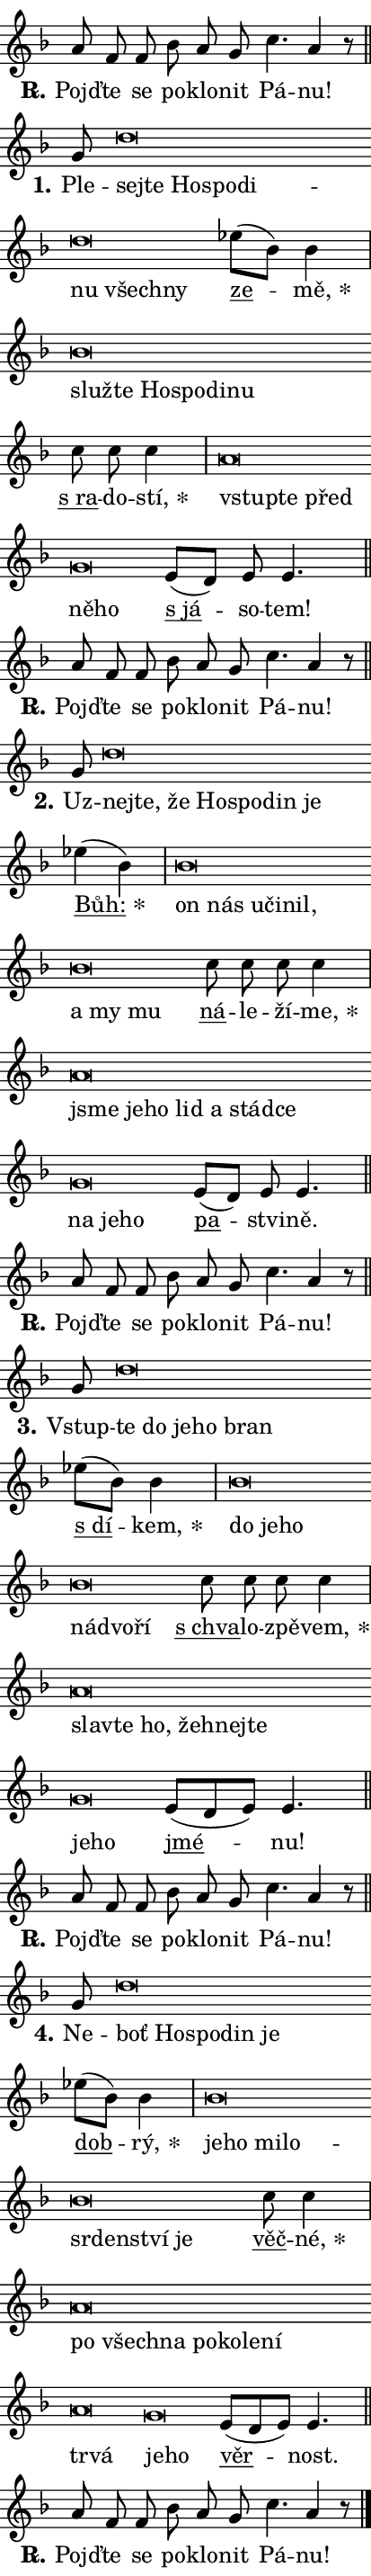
\version "2.22.1"
\header { tagline = "" }
\paper {
  indent = 0\cm
  top-margin = 0\cm
  right-margin = 0\cm
  bottom-margin = 0\cm
  left-margin = 0\cm
  paper-width = 7\cm
  page-breaking = #ly:one-page-breaking
  system-system-spacing.basic-distance = #11
  score-system-spacing.basic-distance = #11
  ragged-last = ##f
}


%% Author: Thomas Morley
%% https://lists.gnu.org/archive/html/lilypond-user/2020-05/msg00002.html
#(define (line-position grob)
"Returns position of @var[grob} in current system:
   @code{'start}, if at first time-step
   @code{'end}, if at last time-step
   @code{'middle} otherwise
"
  (let* ((col (ly:item-get-column grob))
         (ln (ly:grob-object col 'left-neighbor))
         (rn (ly:grob-object col 'right-neighbor))
         (col-to-check-left (if (ly:grob? ln) ln col))
         (col-to-check-right (if (ly:grob? rn) rn col))
         (break-dir-left
           (and
             (ly:grob-property col-to-check-left 'non-musical #f)
             (ly:item-break-dir col-to-check-left)))
         (break-dir-right
           (and
             (ly:grob-property col-to-check-right 'non-musical #f)
             (ly:item-break-dir col-to-check-right))))
        (cond ((eqv? 1 break-dir-left) 'start)
              ((eqv? -1 break-dir-right) 'end)
              (else 'middle))))

#(define (tranparent-at-line-position vctor)
  (lambda (grob)
  "Relying on @code{line-position} select the relevant enry from @var{vctor}.
Used to determine transparency,"
    (case (line-position grob)
      ((end) (not (vector-ref vctor 0)))
      ((middle) (not (vector-ref vctor 1)))
      ((start) (not (vector-ref vctor 2))))))

noteHeadBreakVisibility =
#(define-music-function (break-visibility)(vector?)
"Makes @code{NoteHead}s transparent relying on @var{break-visibility}"
#{
  \override NoteHead.transparent =
    #(tranparent-at-line-position break-visibility)
#})

#(define delete-ledgers-for-transparent-note-heads
  (lambda (grob)
    "Reads whether a @code{NoteHead} is transparent.
If so this @code{NoteHead} is removed from @code{'note-heads} from
@var{grob}, which is supposed to be @code{LedgerLineSpanner}.
As a result ledgers are not printed for this @code{NoteHead}"
    (let* ((nhds-array (ly:grob-object grob 'note-heads))
           (nhds-list
             (if (ly:grob-array? nhds-array)
                 (ly:grob-array->list nhds-array)
                 '()))
           ;; Relies on the transparent-property being done before
           ;; Staff.LedgerLineSpanner.after-line-breaking is executed.
           ;; This is fragile ...
           (to-keep
             (remove
               (lambda (nhd)
                 (ly:grob-property nhd 'transparent #f))
               nhds-list)))
      ;; TODO find a better method to iterate over grob-arrays, similiar
      ;; to filter/remove etc for lists
      ;; For now rebuilt from scratch
      (set! (ly:grob-object grob 'note-heads)  '())
      (for-each
        (lambda (nhd)
          (ly:pointer-group-interface::add-grob grob 'note-heads nhd))
        to-keep))))

hideNotes = {
  \noteHeadBreakVisibility #begin-of-line-visible
}
unHideNotes = {
  \noteHeadBreakVisibility #all-visible
}

% work-around for resetting accidentals
% https://lilypond.org/doc/v2.23/Documentation/notation/displaying-rhythms#unmetered-music
cadenzaMeasure = {
  \cadenzaOff
  \partial 1024 s1024
  \cadenzaOn
}

#(define-markup-command (accent layout props text) (markup?)
  "Underline accented syllable"
  (interpret-markup layout props
    #{\markup \override #'(offset . 4.3) \underline { #text }#}))

responsum = \markup \concat {
  "R" \hspace #-1.05 \path #0.1 #'((moveto 0 0.07) (lineto 0.9 0.8)) \hspace #0.05 "."
}

\layout {
    \context {
        \Staff
        \remove "Time_signature_engraver"
        \override LedgerLineSpanner.after-line-breaking = #delete-ledgers-for-transparent-note-heads
    }
    \context {
        \Voice {
            \override NoteHead.output-attributes = #'((class . "notehead"))
            \override Hairpin.height = #0.55
        }
    }
    \context {
        \Lyrics {
            \override StanzaNumber.output-attributes = #'((class . "stanzanumber"))
            \override LyricSpace.minimum-distance = #0.9
            \override LyricText.font-name = #"TeX Gyre Schola"
            \override LyricText.font-size = 1
            \override StanzaNumber.font-name = #"TeX Gyre Schola Bold"
            \override StanzaNumber.font-size = 1
        }
    }
}

% magnetic-lyrics.ily
%
%   written by
%     Jean Abou Samra <jean@abou-samra.fr>
%     Werner Lemberg <wl@gnu.org>
%
%   adapted by
%     Jiri Hon <jiri.hon@gmail.com>
%
% Version 2022-Apr-15

% https://www.mail-archive.com/lilypond-user@gnu.org/msg149350.html

#(define (Left_hyphen_pointer_engraver context)
   "Collect syllable-hyphen-syllable occurrences in lyrics and store
them in properties.  This engraver only looks to the left.  For
example, if the lyrics input is @code{foo -- bar}, it does the
following.

@itemize @bullet
@item
Set the @code{text} property of the @code{LyricHyphen} grob between
@q{foo} and @q{bar} to @code{foo}.

@item
Set the @code{left-hyphen} property of the @code{LyricText} grob with
text @q{foo} to the @code{LyricHyphen} grob between @q{foo} and
@q{bar}.
@end itemize

Use this auxiliary engraver in combination with the
@code{lyric-@/text::@/apply-@/magnetic-@/offset!} hook."
   (let ((hyphen #f)
         (text #f))
     (make-engraver
      (acknowledgers
       ((lyric-syllable-interface engraver grob source-engraver)
        (set! text grob)))
      (end-acknowledgers
       ((lyric-hyphen-interface engraver grob source-engraver)
        ;(when (not (grob::has-interface grob 'lyric-space-interface))
          (set! hyphen grob)));)
      ((stop-translation-timestep engraver)
       (when (and text hyphen)
         (ly:grob-set-object! text 'left-hyphen hyphen))
       (set! text #f)
       (set! hyphen #f)))))

#(define (lyric-text::apply-magnetic-offset! grob)
   "If the space between two syllables is less than the value in
property @code{LyricText@/.details@/.squash-threshold}, move the right
syllable to the left so that it gets concatenated with the left
syllable.

Use this function as a hook for
@code{LyricText@/.after-@/line-@/breaking} if the
@code{Left_@/hyphen_@/pointer_@/engraver} is active."
   (let ((hyphen (ly:grob-object grob 'left-hyphen #f)))
     (when hyphen
       (let ((left-text (ly:spanner-bound hyphen LEFT)))
         (when (grob::has-interface left-text 'lyric-syllable-interface)
           (let* ((common (ly:grob-common-refpoint grob left-text X))
                  (this-x-ext (ly:grob-extent grob common X))
                  (left-x-ext
                   (begin
                     ;; Trigger magnetism for left-text.
                     (ly:grob-property left-text 'after-line-breaking)
                     (ly:grob-extent left-text common X)))
                  ;; `delta` is the gap width between two syllables.
                  (delta (- (interval-start this-x-ext)
                            (interval-end left-x-ext)))
                  (details (ly:grob-property grob 'details))
                  (threshold (assoc-get 'squash-threshold details 0.2)))
             (when (< delta threshold)
               (let* (;; We have to manipulate the input text so that
                      ;; ligatures crossing syllable boundaries are not
                      ;; disabled.  For languages based on the Latin
                      ;; script this is essentially a beautification.
                      ;; However, for non-Western scripts it can be a
                      ;; necessity.
                      (lt (ly:grob-property left-text 'text))
                      (rt (ly:grob-property grob 'text))
                      (is-space (grob::has-interface hyphen 'lyric-space-interface))
                      (space (if is-space " " ""))
                      (space-markup (grob-interpret-markup grob " "))
                      (space-size (interval-length (ly:stencil-extent space-markup X)))
                      (extra-delta (if is-space space-size 0))
                      ;; Append new syllable.
                      (ltrt-space (if (and (string? lt) (string? rt))
                                (string-append lt space rt)
                                (make-concat-markup (list lt space rt))))
                      ;; Right-align `ltrt` to the right side.
                      (ltrt-space-markup (grob-interpret-markup
                               grob
                               (make-translate-markup
                                (cons (interval-length this-x-ext) 0)
                                (make-right-align-markup ltrt-space)))))
                 (begin
                   ;; Don't print `left-text`.
                   (ly:grob-set-property! left-text 'stencil #f)
                   ;; Set text and stencil (which holds all collected
                   ;; syllables so far) and shift it to the left.
                   (ly:grob-set-property! grob 'text ltrt-space)
                   (ly:grob-set-property! grob 'stencil ltrt-space-markup)
                   (ly:grob-translate-axis! grob (- (- delta extra-delta)) X))))))))))


#(define (lyric-hyphen::displace-bounds-first grob)
   ;; Make very sure this callback isn't triggered too early.
   (let ((left (ly:spanner-bound grob LEFT))
         (right (ly:spanner-bound grob RIGHT)))
     (ly:grob-property left 'after-line-breaking)
     (ly:grob-property right 'after-line-breaking)
     (ly:lyric-hyphen::print grob)))

squashThreshold = #0.4

\layout {
  \context {
    \Lyrics
    \consists #Left_hyphen_pointer_engraver
    \override LyricText.after-line-breaking =
      #lyric-text::apply-magnetic-offset!
    \override LyricHyphen.stencil = #lyric-hyphen::displace-bounds-first
    \override LyricText.details.squash-threshold = \squashThreshold
    \override LyricHyphen.minimum-distance = 0
    \override LyricHyphen.minimum-length = \squashThreshold
  }
}

squash = \override LyricText.details.squash-threshold = 9999
unSquash = \override LyricText.details.squash-threshold = \squashThreshold

left = \override LyricText.self-alignment-X = #LEFT
unLeft = \revert LyricText.self-alignment-X

starOffset = #(lambda (grob) 
                (let ((x_offset (ly:self-alignment-interface::aligned-on-x-parent grob)))
                  (if (= x_offset 0) 0 (+ x_offset 1.2))))

star = #(define-music-function (syllable)(string?)
"Append star separator at the end of a syllable"
#{
  \once \override LyricText.X-offset = #starOffset
  \lyricmode { \markup {
    #syllable
    \override #'((font-name . "TeX Gyre Schola Bold")) \hspace #0.2 \lower #0.65 \larger "*"
  } }
#})

starAccent = #(define-music-function (syllable)(string?)
"Append star separator at the end of a syllable and make accent"
#{
  \once \override LyricText.X-offset = #starOffset
  \lyricmode { \markup {
    \accent #syllable
    \override #'((font-name . "TeX Gyre Schola Bold")) \hspace #0.2 \lower #0.65 \larger "*"
  } }
#})

breath = #(define-music-function (syllable)(string?)
"Append breathing indicator at the end of a syllable"
#{
  \lyricmode { \markup { #syllable "+" } }
#})

optionalBreath = #(define-music-function (syllable)(string?)
"Append optional breathing indicator at the end of a syllable"
#{
  \lyricmode { \markup { #syllable "(+)" } }
#})


\score {
    <<
        \new Voice = "melody" { \cadenzaOn \key f \major \relative { a'8 f f bes a g c4. a4 r8 \cadenzaMeasure \bar "||" \break }
\relative { g'8 d'\breve*1/16 \hideNotes \breve*1/16 \bar "" \breve*1/16 \bar "" \breve*1/16 \bar "" \breve*1/16 \bar "" \breve*1/16 \bar "" \breve*1/16 \breve*1/16 \bar "" \unHideNotes \bar "" es8[( bes)] bes4 \cadenzaMeasure \bar "|" bes\breve*1/16 \hideNotes \breve*1/16 \bar "" \breve*1/16 \bar "" \breve*1/16 \bar "" \breve*1/16 \breve*1/16 \bar "" \unHideNotes \bar "" c8 c c4 \cadenzaMeasure \bar "|" a\breve*1/16 \hideNotes \breve*1/16 \breve*1/16 \bar "" \unHideNotes g\breve*1/16 \hideNotes \breve*1/16 \bar "" \unHideNotes \bar "" e8[( d)] e e4. \cadenzaMeasure \bar "||" \break }
\relative { a'8 f f bes a g c4. a4 r8 \cadenzaMeasure \bar "||" \break }
\relative { g'8 d'\breve*1/16 \hideNotes \breve*1/16 \bar "" \breve*1/16 \bar "" \breve*1/16 \bar "" \breve*1/16 \bar "" \breve*1/16 \breve*1/16 \bar "" \unHideNotes \bar "" es4( bes) \cadenzaMeasure \bar "|" bes\breve*1/16 \hideNotes \breve*1/16 \bar "" \breve*1/16 \bar "" \breve*1/16 \bar "" \breve*1/16 \bar "" \breve*1/16 \bar "" \breve*1/16 \breve*1/16 \bar "" \unHideNotes \bar "" c8 c c c4 \cadenzaMeasure \bar "|" a\breve*1/16 \hideNotes \breve*1/16 \bar "" \breve*1/16 \bar "" \breve*1/16 \bar "" \breve*1/16 \bar "" \breve*1/16 \breve*1/16 \bar "" \unHideNotes g\breve*1/16 \hideNotes \breve*1/16 \breve*1/16 \bar "" \unHideNotes \bar "" e8[( d)] e e4. \cadenzaMeasure \bar "||" \break }
\relative { a'8 f f bes a g c4. a4 r8 \cadenzaMeasure \bar "||" \break }
\relative { g'8 d'\breve*1/16 \hideNotes \breve*1/16 \bar "" \breve*1/16 \bar "" \breve*1/16 \breve*1/16 \bar "" \unHideNotes \bar "" es8[( bes)] bes4 \cadenzaMeasure \bar "|" bes\breve*1/16 \hideNotes \breve*1/16 \bar "" \breve*1/16 \bar "" \breve*1/16 \bar "" \breve*1/16 \breve*1/16 \bar "" \unHideNotes \bar "" c8 c c c4 \cadenzaMeasure \bar "|" a\breve*1/16 \hideNotes \breve*1/16 \bar "" \breve*1/16 \bar "" \breve*1/16 \bar "" \breve*1/16 \breve*1/16 \bar "" \unHideNotes g\breve*1/16 \hideNotes \breve*1/16 \bar "" \unHideNotes \bar "" e8[( d e)] e4. \cadenzaMeasure \bar "||" \break }
\relative { a'8 f f bes a g c4. a4 r8 \cadenzaMeasure \bar "||" \break }
\relative { g'8 d'\breve*1/16 \hideNotes \breve*1/16 \bar "" \breve*1/16 \bar "" \breve*1/16 \breve*1/16 \bar "" \unHideNotes \bar "" es8[( bes)] bes4 \cadenzaMeasure \bar "|" bes\breve*1/16 \hideNotes \breve*1/16 \bar "" \breve*1/16 \bar "" \breve*1/16 \bar "" \breve*1/16 \bar "" \breve*1/16 \bar "" \breve*1/16 \breve*1/16 \bar "" \unHideNotes \bar "" c8 c4 \cadenzaMeasure \bar "|" a\breve*1/16 \hideNotes \breve*1/16 \bar "" \breve*1/16 \bar "" \breve*1/16 \bar "" \breve*1/16 \bar "" \breve*1/16 \bar "" \breve*1/16 \bar "" \breve*1/16 \breve*1/16 \bar "" \unHideNotes g\breve*1/16 \hideNotes \breve*1/16 \bar "" \unHideNotes \bar "" e8[( d e)] e4. \cadenzaMeasure \bar "||" \break }
\relative { a'8 f f bes a g c4. a4 r8 \cadenzaMeasure \bar "||" \break } \bar "|." }
        \new Lyrics \lyricsto "melody" { \lyricmode { \set stanza = \responsum
Pojď -- te se po -- klo -- nit Pá -- nu!
\set stanza = "1."
Ple -- \left sej -- \squash te Ho -- spo -- di -- nu všech -- ny \unLeft \unSquash \markup \accent ze -- \star mě, \left služ -- \squash te Ho -- spo -- di -- nu \unLeft \unSquash \markup \accent "s ra" -- do -- \star stí, \left vstup -- \squash te před \left \unLeft \unSquash ně -- \squash ho \unLeft \unSquash \markup \accent "s já" -- so -- tem!
\set stanza = \responsum
Pojď -- te se po -- klo -- nit Pá -- nu!
\set stanza = "2."
Uz -- \left nej -- \squash te, že Ho -- spo -- din je \unLeft \unSquash \starAccent Bůh: \left on \squash nás u -- či -- nil, a my mu \unLeft \unSquash \markup \accent ná -- le -- ží -- \star me, \left jsme \squash je -- ho lid a stád -- ce \left \unLeft \unSquash na \squash je -- ho \unLeft \unSquash \markup \accent pa -- stvi -- ně.
\set stanza = \responsum
Pojď -- te se po -- klo -- nit Pá -- nu!
\set stanza = "3."
Vstup -- \left te \squash do je -- ho bran \unLeft \unSquash \markup \accent "s dí" -- \star kem, \left do \squash je -- ho ná -- dvo -- ří \unLeft \unSquash \markup \accent "s chva" -- lo -- zpě -- \star vem, \left sla -- \squash vte ho, žeh -- nej -- te \left \unLeft \unSquash je -- \squash ho \unLeft \unSquash \markup \accent jmé -- nu!
\set stanza = \responsum
Pojď -- te se po -- klo -- nit Pá -- nu!
\set stanza = "4."
Ne -- \left boť \squash Ho -- spo -- din je \unLeft \unSquash \markup \accent dob -- \star rý, \left je -- \squash ho mi -- lo -- sr -- den -- ství je \unLeft \unSquash \markup \accent věč -- \star né, \left po \squash všech -- na po -- ko -- le -- ní tr -- vá \left \unLeft \unSquash je -- \squash ho \unLeft \unSquash \markup \accent věr -- nost.
\set stanza = \responsum
Pojď -- te se po -- klo -- nit Pá -- nu! } }
    >>
    \layout {}
}
